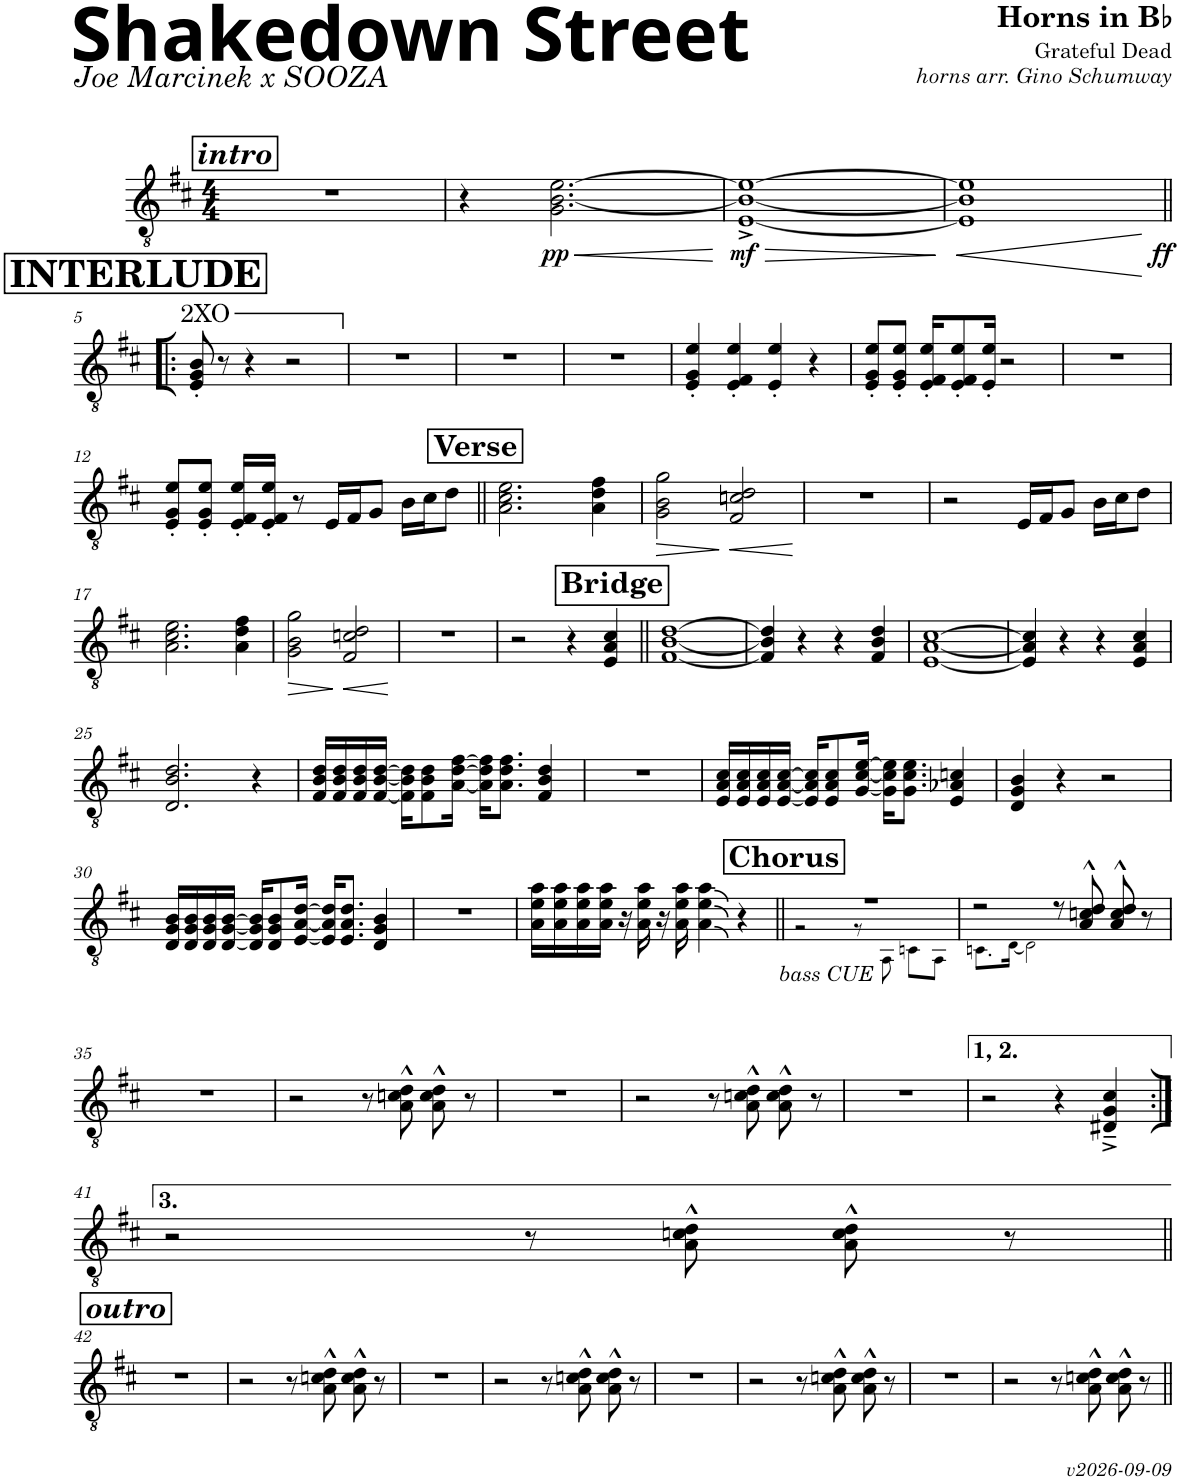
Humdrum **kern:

**kern	**dynam
*part1	*part1
*staff1	*staff1
*I"Horns	*
*clefGv2	*
*Trd1c2	*
*k[f#c#]	*
*M4/4	*
!!LO:REH:place=s1:a:Bi:fs=14:t=intro
=1	=1
1r	.
=2	=2
4r	.
!	!LO:HP:b
!	!LO:DY:n=1:b
2.G\ [2.B\ [2.e\	< pp
.	[
=3	=3
!	!LO:HP:b
!	!LO:DY:n=1:b
[1E^ 1B_^ 1e_^	> mf
.	]
=4	=4
!	!LO:HP:b
1E] 1B] 1e]	<
.	[
!!LO:LB:g=z
!!LO:REH:place=s1:a:B:fs=18:t=INTERLUDE
=5!|:	=5!|:
!LO:TX:a:t=2XO	!
8E/' 8G/' 8B/'	.
8r	.
4r	.
2r	.
=6	=6
1r	.
=7	=7
1r	.
=8	=8
1r	.
=9	=9
4E/' 4G/' 4e/'	.
4E/' 4F#/' 4e/'	.
4E/' 4e/'	.
4r	.
=10	=10
8E/' 8G/' 8e/'L	.
8E/' 8G/' 8e/'J	.
16E/' 16F#/' 16e/'KL	.
8E/' 8F#/' 8e/'	.
16E/' 16e/'Jk	.
2r	.
=11	=11
1r	.
!!LO:LB:g=z
=12	=12
8E/' 8G/' 8e/'L	.
8E/' 8G/' 8e/'J	.
16E/' 16F#/' 16e/'LL	.
16E/' 16F#/' 16e/'JJ	.
8r	.
16E/LL	.
16F#/J	.
8G/J	.
16B\LL	.
16c#\J	.
8d\J	.
!!LO:REH:place=s1:a:B:fs=14:t=Verse
=13||	=13||
2.A\ 2.c#\ 2.e\	.
4A\ 4d\ 4f#\	.
=14	=14
!	!LO:HP:b
2G\ 2B\ 2g\	>
!	!LO:HP:n=1:b
2F#/ 2cn/ 2d/	] <
.	[
=15	=15
1r	.
=16	=16
2r	.
16E/LL	.
16F#/J	.
8G/J	.
16B\LL	.
16c#\J	.
8d\J	.
!!LO:LB:g=z
=17	=17
2.A\ 2.c#\ 2.e\	.
4A\ 4d\ 4f#\	.
=18	=18
!	!LO:HP:b
2G\ 2B\ 2g\	>
!	!LO:HP:n=1:b
2F#/ 2cn/ 2d/	] <
.	[
=19	=19
1r	.
=20	=20
2r	.
4r	.
4E/ 4A/ 4c#/	.
!!LO:REH:place=s1:a:B:fs=14:t=Bridge
=21||	=21||
[1F# [1B [1d	.
=22	=22
4F#/] 4B/] 4d/]	.
4r	.
4r	.
4F#/ 4B/ 4d/	.
=23	=23
[1E [1A [1c#	.
=24	=24
4E/] 4A/] 4c#/]	.
4r	.
4r	.
4E/ 4A/ 4c#/	.
!!LO:LB:g=z
=25	=25
2.D/ 2.B/ 2.d/	.
4r	.
=26	=26
16F#/ 16B/ 16d/LL	.
16F#/ 16B/ 16d/	.
16F#/ 16B/ 16d/	.
[16F#/ [16B/ [16d/JJ	.
16F#\] 16B\] 16d\]KL	.
8F#\ 8B\ 8d\	.
[16A\ [16d\ [16f#\Jk	.
16A\] 16d\] 16f#\]KL	.
8.A\ 8.d\ 8.f#\J	.
4F#/ 4B/ 4d/	.
=27	=27
1r	.
=28	=28
16E/ 16A/ 16c#/LL	.
16E/ 16A/ 16c#/	.
16E/ 16A/ 16c#/	.
[16E/ [16A/ [16c#/JJ	.
16E/] 16A/] 16c#/]KL	.
8E/ 8A/ 8c#/	.
[16G/ [16c#/ [16e/Jk	.
16G\] 16c#\] 16e\]KL	.
8.G\ 8.c#\ 8.e\J	.
4E/ 4A-X/ 4cn/	.
=29	=29
4D/ 4G/ 4B/	.
4r	.
2r	.
!!LO:LB:g=z
=30	=30
16D/ 16G/ 16B/LL	.
16D/ 16G/ 16B/	.
16D/ 16G/ 16B/	.
[16D/ [16G/ [16B/JJ	.
16D/] 16G/] 16B/]KL	.
8D/ 8G/ 8B/	.
[16E/ [16A/ [16d/Jk	.
16E/] 16A/] 16d/]KL	.
8.E/ 8.A/ 8.d/J	.
4D/ 4G/ 4B/	.
=31	=31
1r	.
=32	=32
16A\ 16e\ 16a\LL	.
16A\ 16e\ 16a\	.
16A\ 16e\ 16a\	.
16A\ 16e\ 16a\JJ	.
16r	.
16A\ 16e\ 16a\	.
16r	.
16A\ 16e\ 16a\	.
4A\ 4e\ 4a\	.
4r	.
!!LO:REH:place=s1:a:B:fs=14:t=Chorus
=33||	=33||
*^	*
!LO:TX:b:i:t=bass CUE	!	!
1r	2r	.
.	8r	.
.	8AA\	.
.	8Cn\L	.
.	8AA\J	.
=34	=34	=34
2r	8.Cn\L	.
.	16D\Jk	.
.	2D\	.
8r	.	.
8A/^^ 8cn/^^ 8d/^^	.	.
8A/^^ 8c/^^ 8d/^^	4ryy	.
8r	.	.
*v	*v	*
!!LO:LB:g=z
=35	=35
1r	.
=36	=36
2r	.
8r	.
8A\^^ 8cn\^^ 8d\^^	.
8A\^^ 8c\^^ 8d\^^	.
8r	.
=37	=37
1r	.
=38	=38
2r	.
8r	.
8A\^^ 8cn\^^ 8d\^^	.
8A\^^ 8c\^^ 8d\^^	.
8r	.
=39	=39
1r	.
=40	=40
2r	.
4r	.
4D#X/~^ 4G/~^ 4c#/~^	.
!!LO:LB:g=z
=41:|!	=41:|!
2r	.
8r	.
8A\^^ 8cn\^^ 8d\^^	.
8A\^^ 8c\^^ 8d\^^	.
8r	.
!!LO:LB:g=z
!!LO:REH:place=s1:a:Bi:fs=14:t=outro
=42||	=42||
1r	.
=43	=43
2r	.
8r	.
8A\^^ 8cn\^^ 8d\^^	.
8A\^^ 8c\^^ 8d\^^	.
8r	.
=44	=44
1r	.
=45	=45
2r	.
8r	.
8A\^^ 8cn\^^ 8d\^^	.
8A\^^ 8c\^^ 8d\^^	.
8r	.
=46	=46
1r	.
=47	=47
2r	.
8r	.
8A\^^ 8cn\^^ 8d\^^	.
8A\^^ 8c\^^ 8d\^^	.
8r	.
=48	=48
1r	.
=49	=49
2r	.
8r	.
8A\^^ 8cn\^^ 8d\^^	.
8A\^^ 8c\^^ 8d\^^	.
8r	.
=||	=||
*-	*-
